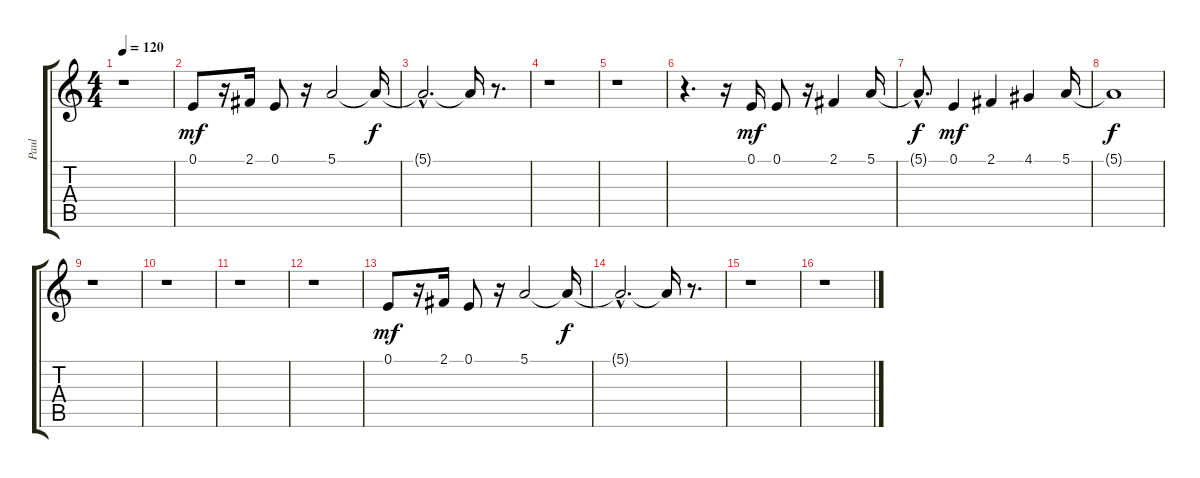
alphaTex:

\track ("Paul" "Paul") {instrument choiraahs}
\staff {score tabs}
\tuning (E4 B3 G3 D3 A2 E2) {hide}
\ts (4 4)
\tempo 120
\clef g2
\ks c
r.1{dy f} |
0.1.8{dy mf} r.16 2.1.16 0.1.8 r.16 5.1.2 5.1{t}.16{dy f} |
5.1{hac t}.2{d} 5.1{t}.16 r.8{d} |
r.1 |
r.1 |
r.4{d} r.16 0.1.16{dy mf} 0.1.8 r.16 2.1.4 5.1.16 |
5.1{hac t}.8{d dy f} 0.1.4{dy mf} 2.1.4 4.1.4 5.1.16 |
5.1{t}.1{dy f} |
r.1 |
r.1 |
r.1 |
r.1 |
0.1.8{dy mf} r.16 2.1.16 0.1.8 r.16 5.1.2 5.1{t}.16{dy f} |
5.1{hac t}.2{d} 5.1{t}.16 r.8{d} |
r.1 |
r.1
